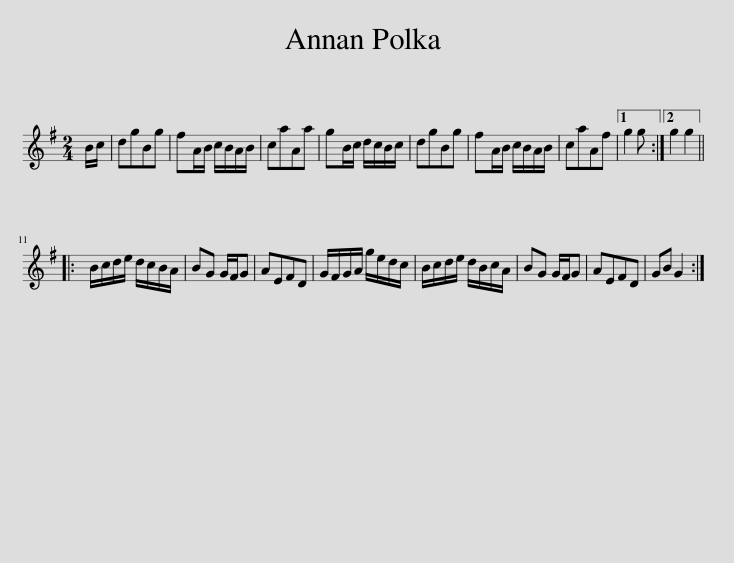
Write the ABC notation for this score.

X:1
L:1/8
M:2/4
I:linebreak $
K:G
V:1 treble
V:1
 B/c/ | dgBg | fA/B/ c/B/A/B/ | caAa | gB/c/ d/c/B/c/ | %5
 dgBg | fA/B/ c/B/A/B/ | caAf |1 g2 g :|2 g2 g2 |:$ %10
 B/c/d/e/ d/c/B/A/ | BG G/F/G | AEFD | G/F/G/A/ g/e/d/c/ | B/c/d/e/ d/B/c/A/ | %15
 BG G/F/G | AEFD | GB G2 :| %18
